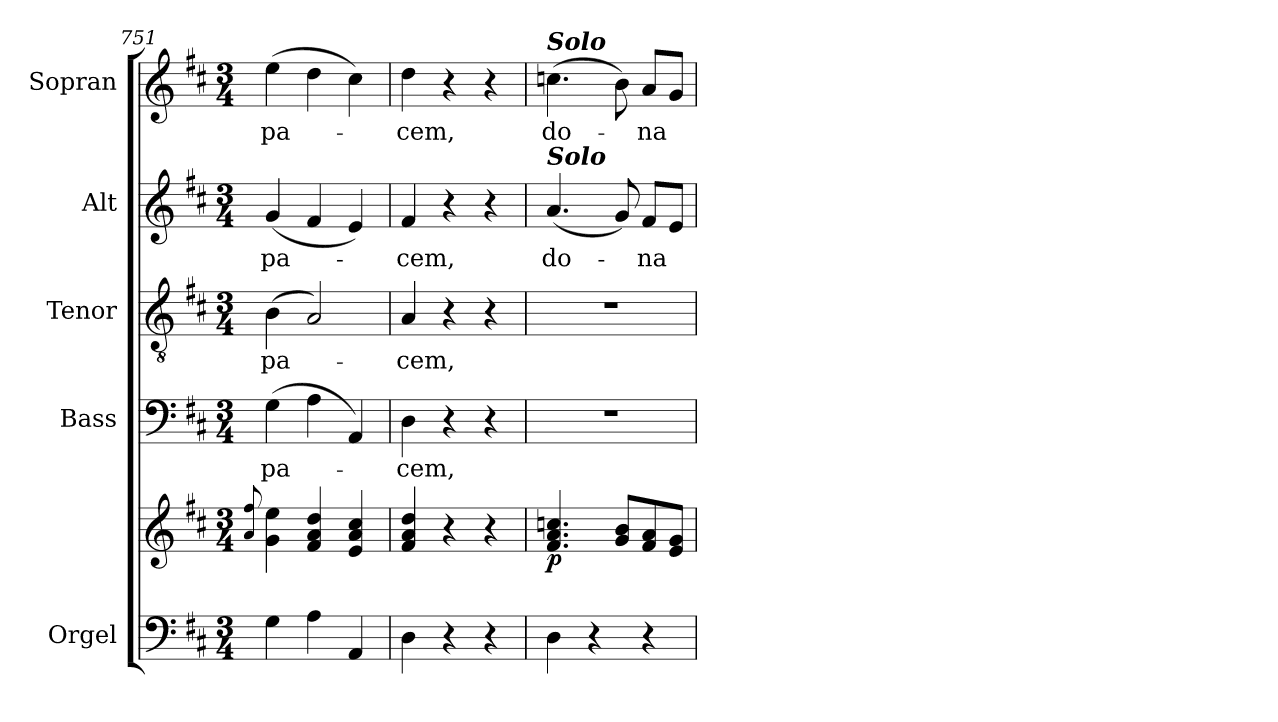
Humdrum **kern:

**kern	**kern	**dynam	**kern	**text	**kern	**text	**kern	**text	**kern	**text
*part5	*part5	*part5	*part4	*part4	*part3	*part3	*part2	*part2	*part1	*part1
*staff6	*staff5	*staff5/6	*staff4	*staff4	*staff3	*staff3	*staff2	*staff2	*staff1	*staff1
*I"Orgel	*	*	*I"Bass	*	*I"Tenor	*	*I"Alt	*	*I"Sopran	*
*I'Org.	*	*	*I'B.	*	*I'T.	*	*I'A.	*	*I'S.	*
!!LO:LB:g=z
*clefF4	*clefG2	*	*clefF4	*	*clefGv2	*	*clefG2	*	*clefG2	*
*k[f#c#]	*k[f#c#]	*	*k[f#c#]	*	*k[f#c#]	*	*k[f#c#]	*	*k[f#c#]	*
*D:	*D:	*	*D:	*	*D:	*	*D:	*	*D:	*
*M3/4	*M3/4	*	*M3/4	*	*M3/4	*	*M3/4	*	*M3/4	*
=751	=751	=751	=751	=751	=751	=751	=751	=751	=751	=751
.	8qqa/ 8qqff#/	.	.	.	.	.	.	.	.	.
!	!	!	!	!LO:LY:b	!	!LO:LY:b	!	!LO:LY:b	!	!LO:LY:b
4G\	4g\ 4ee\	.	(>4G\	pa-	(>4B\	pa-	(<4g/	pa-	(>4ee\	pa-
4A\	4f#/ 4a/ 4dd/	.	4A\	.	2A/)	.	4f#/	.	4dd\	.
4AA/	4e/ 4a/ 4cc#/	.	4AA/)	.	.	.	4e/)	.	4cc#\)	.
=752	=752	=752	=752	=752	=752	=752	=752	=752	=752	=752
!	!	!	!	!LO:LY:b	!	!LO:LY:b	!	!LO:LY:b	!	!LO:LY:b
4D\	4f#/ 4a/ 4dd/	.	4D\	-cem,	4A/	-cem,	4f#/	-cem,	4dd\	-cem,
4r	4r	.	4r	.	4r	.	4r	.	4r	.
4r	4r	.	4r	.	4r	.	4r	.	4r	.
=753	=753	=753	=753	=753	=753	=753	=753	=753	=753	=753
!	!	!	!	!	!	!	!	!	!LO:TX:a:Bi:t=Solo	!
!	!	!	!	!	!	!	!LO:TX:a:Bi:t=Solo	!	!	!
!	!	!LO:DY:b	!	!	!	!	!	!LO:LY:b	!	!LO:LY:b
4D\	4.f#/ 4.a/ 4.ccn/	p	2.r	.	2.r	.	(<4.a/	do-	(>4.ccn\	do-
4r	.	.	.	.	.	.	.	.	.	.
.	8g/ 8b/L	.	.	.	.	.	8g/)	.	8b\)	.
!	!	!	!	!	!	!	!	!LO:LY:b	!	!LO:LY:b
4r	8f#/ 8a/	.	.	.	.	.	8f#/L	-na	8a/L	-na
.	8e/ 8g/J	.	.	.	.	.	8e/J	.	8g/J	.
=	=	=	=	=	=	=	=	=	=	=
*-	*-	*-	*-	*-	*-	*-	*-	*-	*-	*-
